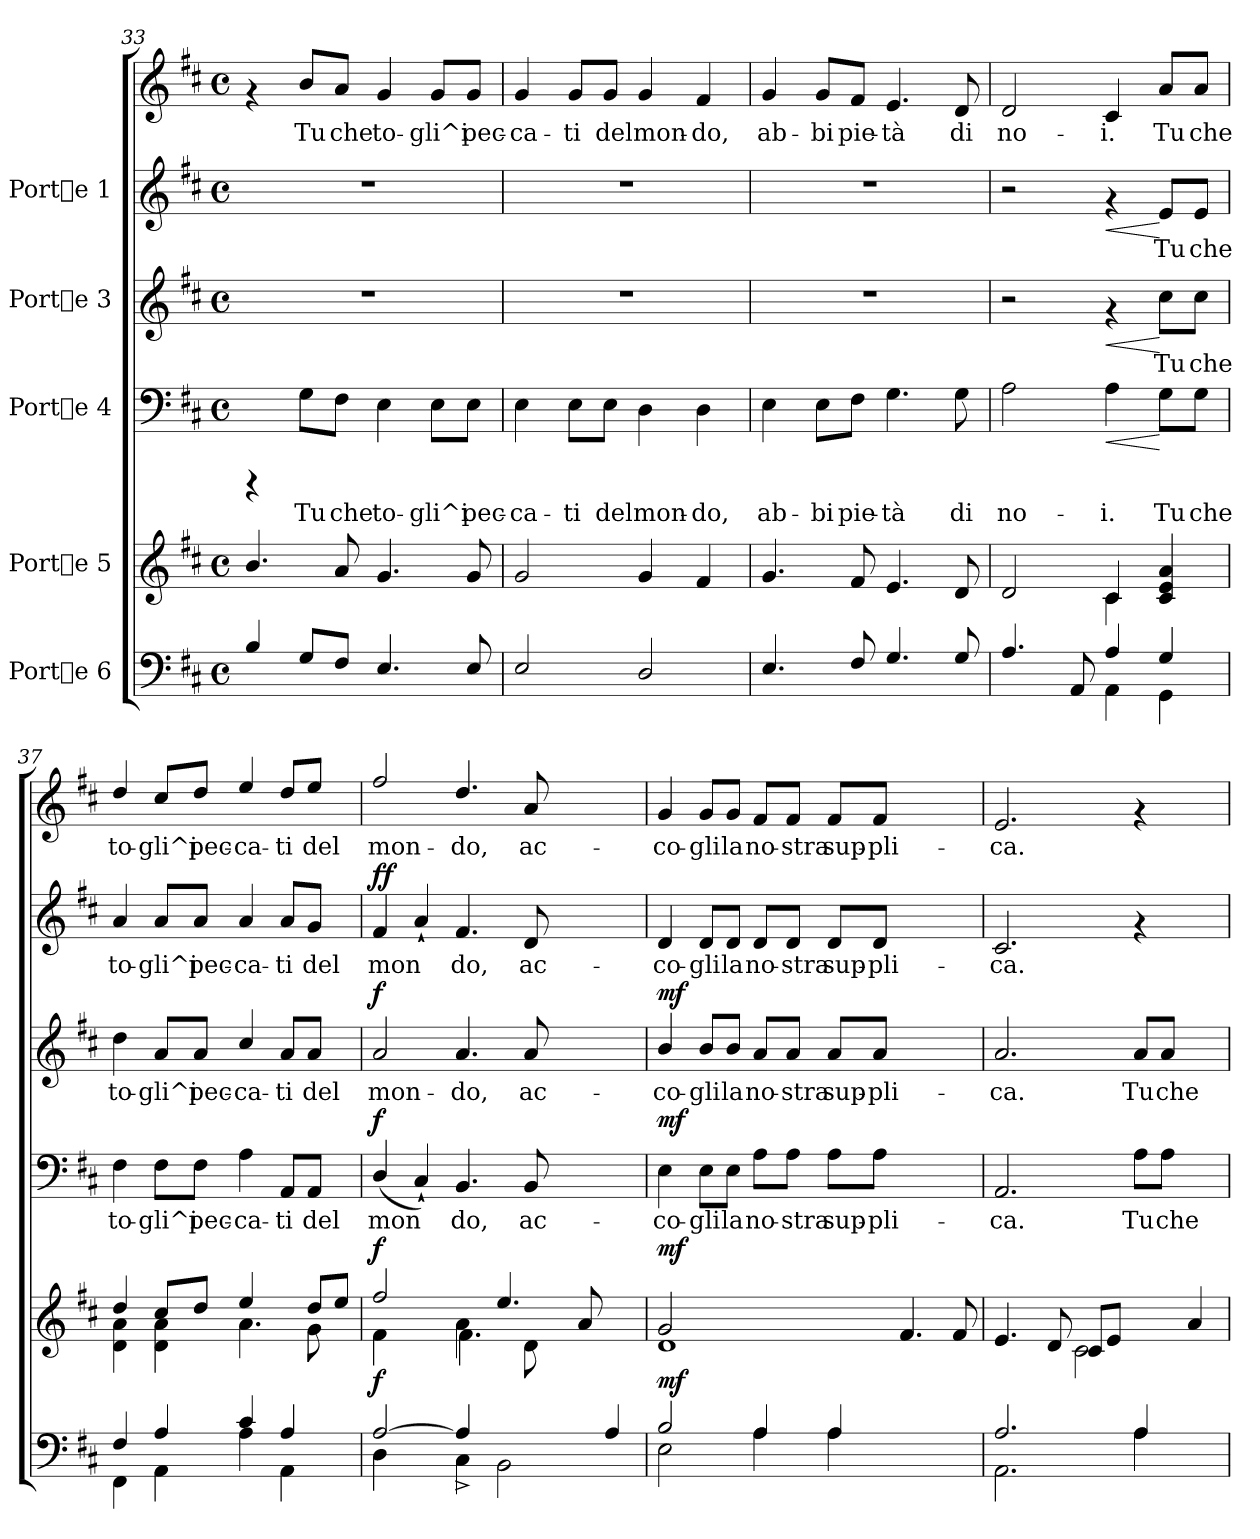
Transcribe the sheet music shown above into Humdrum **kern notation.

**kern	**dynam	**kern	**dynam	**kern	**text	**dynam	**kern	**text	**dynam	**kern	**text	**kern	**text	**dynam
*part5	*part5	*part4	*part4	*part3	*part3	*part3	*part2	*part2	*part2	*part1	*part1	*part1	*part1	*part1
*staff6	*staff6	*staff5	*staff5	*staff4	*staff4	*staff4	*staff3	*staff3	*staff3	*staff2	*staff2	*staff1	*staff1	*staff1/2
*I"Porte 6	*	*I"Porte 5	*	*I"Porte 4	*	*	*I"Porte 3	*	*	*I"Porte 1	*	*	*	*
*clefF4	*	*clefG2	*	*clefF4	*	*	*clefG2	*	*	*clefG2	*	*clefG2	*	*
*k[f#c#]	*	*k[f#c#]	*	*k[f#c#]	*	*	*k[f#c#]	*	*	*k[f#c#]	*	*k[f#c#]	*	*
*D:	*	*D:	*	*D:	*	*	*D:	*	*	*D:	*	*D:	*	*
*M4/4	*	*M4/4	*	*M4/4	*	*	*M4/4	*	*	*M4/4	*	*M4/4	*	*
*met(c)	*	*met(c)	*	*met(c)	*	*	*met(c)	*	*	*met(c)	*	*met(c)	*	*
=33	=33	=33	=33	=33	=33	=33	=33	=33	=33	=33	=33	=33	=33	=33
4B/	.	4.b/	.	4rCCC	.	.	1r	.	.	1r	.	4rf	.	.
!	!	!	!	!	!LO:LY:b	!	!	!	!	!	!	!	!LO:LY:b	!
8G/L	.	.	.	8G\L	Tu	.	.	.	.	.	.	8b/L	Tu	.
!	!	!	!	!	!LO:LY:b	!	!	!	!	!	!	!	!LO:LY:b	!
8F#/J	.	8a/	.	8F#\J	che	.	.	.	.	.	.	8a/J	che	.
!	!	!	!	!	!LO:LY:b	!	!	!	!	!	!	!	!LO:LY:b	!
4.E/	.	4.g/	.	4E\	to-	.	.	.	.	.	.	4g/	to-	.
!	!	!	!	!	!LO:LY:b	!	!	!	!	!	!	!	!LO:LY:b	!
.	.	.	.	8E\L	-gli^i	.	.	.	.	.	.	8g/L	-gli^i	.
!	!	!	!	!	!LO:LY:b	!	!	!	!	!	!	!	!LO:LY:b	!
8E/	.	8g/	.	8E\J	pec-	.	.	.	.	.	.	8g/J	pec-	.
=34	=34	=34	=34	=34	=34	=34	=34	=34	=34	=34	=34	=34	=34	=34
!	!	!	!	!	!LO:LY:b	!	!	!	!	!	!	!	!LO:LY:b	!
2E/	.	2g/	.	4E\	-ca-	.	1r	.	.	1r	.	4g/	-ca-	.
!	!	!	!	!	!LO:LY:b	!	!	!	!	!	!	!	!LO:LY:b	!
.	.	.	.	8E\L	-ti	.	.	.	.	.	.	8g/L	-ti	.
!	!	!	!	!	!LO:LY:b	!	!	!	!	!	!	!	!LO:LY:b	!
.	.	.	.	8E\J	del	.	.	.	.	.	.	8g/J	del	.
!	!	!	!	!	!LO:LY:b	!	!	!	!	!	!	!	!LO:LY:b	!
2D/	.	4g/	.	4D\	mon-	.	.	.	.	.	.	4g/	mon-	.
!	!	!	!	!	!LO:LY:b	!	!	!	!	!	!	!	!LO:LY:b	!
.	.	4f#/	.	4D\	-do,	.	.	.	.	.	.	4f#/	-do,	.
=35	=35	=35	=35	=35	=35	=35	=35	=35	=35	=35	=35	=35	=35	=35
!	!	!	!	!	!LO:LY:b	!	!	!	!	!	!	!	!LO:LY:b	!
4.E/	.	4.g/	.	4E\	ab-	.	1r	.	.	1r	.	4g/	ab-	.
!	!	!	!	!	!LO:LY:b	!	!	!	!	!	!	!	!LO:LY:b	!
.	.	.	.	8E\L	-bi	.	.	.	.	.	.	8g/L	-bi	.
!	!	!	!	!	!LO:LY:b	!	!	!	!	!	!	!	!LO:LY:b	!
8F#/	.	8f#/	.	8F#\J	pie-	.	.	.	.	.	.	8f#/J	pie-	.
!	!	!	!	!	!LO:LY:b	!	!	!	!	!	!	!	!LO:LY:b	!
4.G/	.	4.e/	.	4.G\	-tà	.	.	.	.	.	.	4.e/	-tà	.
!	!	!	!	!	!LO:LY:b	!	!	!	!	!	!	!	!LO:LY:b	!
8G/	.	8d/	.	8G\	di	.	.	.	.	.	.	8d/	di	.
!!LO:LB:g=z
=36	=36	=36	=36	=36	=36	=36	=36	=36	=36	=36	=36	=36	=36	=36
*^	*	*^	*	*	*	*	*	*	*	*	*	*	*	*
!	!	!	!	!	!	!	!LO:LY:b	!	!	!	!	!	!	!	!LO:LY:b	!
4.A/	2ryy	.	2d/	2ryy	.	2A\	no-	.	2r	.	.	2r	.	2d/	no-	.
8AA/	.	.	.	.	.	.	.	.	.	.	.	.	.	.	.	.
!	!	!	!	!	!	!	!LO:LY:b	!LO:HP:b	!	!	!LO:HP:b	!	!	!	!LO:LY:b	!LO:HP:b=2
!	!	!	!	!	!	!	!	!	!	!	!	!	!	!	!	!LO:HP:n=1:b
4A/	4AA\	.	4c#/	4c#\	.	4A\	-i.	<	4rf	.	<	4rf	.	4c#/	-i.	< <
!	!	!	!	!	!	!	!LO:LY:b	!	!	!LO:LY:b	!	!	!LO:LY:b	!	!LO:LY:b	!
4G/	4GG\	.	4a/ 4e/ 4c#/	4ryy	.	8G\L	Tu	[	8cc#\L	Tu	[	8e/L	Tu	8a/L	Tu	[
!	!	!	!	!	!	!	!LO:LY:b	!	!	!LO:LY:b	!	!	!LO:LY:b	!	!LO:LY:b	!
.	.	.	.	.	.	8G\J	che	.	8cc#\J	che	.	8e/J	che	8a/J	che	.
=37	=37	=37	=37	=37	=37	=37	=37	=37	=37	=37	=37	=37	=37	=37	=37	=37
!	!	!	!	!	!	!	!LO:LY:b	!	!	!LO:LY:b	!	!	!LO:LY:b	!	!LO:LY:b	!
4F#/	4FF#\	.	4dd/	4a\ 4d\	.	4F#\	to-	.	4dd\	to-	.	4a/	to-	4dd/	to-	.
!	!	!	!	!	!	!	!LO:LY:b	!	!	!LO:LY:b	!	!	!LO:LY:b	!	!LO:LY:b	!
4A/	4AA\	.	4a\ 4d\	8cc#/L	.	8F#\L	-gli^i	.	8a/L	-gli^i	.	8a/L	-gli^i	8cc#/L	-gli^i	.
!	!	!	!	!	!	!	!LO:LY:b	!	!	!LO:LY:b	!	!	!LO:LY:b	!	!LO:LY:b	!
.	.	.	.	8dd/J	.	8F#\J	pec-	.	8a/J	pec-	.	8a/J	pec-	8dd/J	pec-	.
!	!	!	!	!	!	!	!LO:LY:b	!	!	!LO:LY:b	!	!	!LO:LY:b	!	!LO:LY:b	!
4c#/	4A\	.	4.a\	4ee/	.	4A\	-ca-	.	4cc#/	-ca-	.	4a/	-ca-	4ee/	-ca-	.
!	!	!	!	!	!	!	!LO:LY:b	!	!	!LO:LY:b	!	!	!LO:LY:b	!	!LO:LY:b	!
4A/	4AA\	.	.	8ryy	.	8AA/L	-ti	.	8a/L	-ti	.	8a/L	-ti	8dd/L	-ti	.
!	!	!	!	!	!	!	!LO:LY:b	!	!	!LO:LY:b	!	!	!LO:LY:b	!	!LO:LY:b	!
.	.	.	8dd/L	8g\	.	8AA/J	del	.	8a/J	del	.	8g/J	del	8ee/J	del	.
8ryy	8ryy	.	8ee/J	8ryy	.	8ryy	.	.	8ryy	.	.	8ryy	.	8ryy	.	[
=38	=38	=38	=38	=38	=38	=38	=38	=38	=38	=38	=38	=38	=38	=38	=38	=38
!	!	!LO:DY:a	!	!	!LO:DY:a	!	!LO:LY:b	!LO:DY:a	!	!LO:LY:b	!LO:DY:a	!	!LO:LY:b	!	!LO:LY:b	!LO:DY:a=2
!	!	!	!	!	!	!	!	!	!	!	!	!	!	!	!	!LO:DY:n=1:a
[<2A/	4D\	f	2ff#/	4f#\	f	(>4D/	mon-	f	2a/	mon-	f	4f#/	-mon-	2ff#/	mon-	f f
!	!	!	!	!	!	!	!LO:LY:b	!	!	!	!	!	!LO:LY:b	!	!	!
.	4ryy	.	.	4ryy	.	4C#`</)	-	.	.	.	.	4a`</	-	.	.	.
!	!	!	!	!	!	!	!LO:LY:b	!	!	!LO:LY:b	!	!	!LO:LY:b	!	!LO:LY:b	!
4C#\	4A^</]	.	4a\	4.f#\	.	4.BB/	do,	.	4.a/	-do,	.	4.f#/	do,	4.dd/	-do,	.
2BB\	2.ryy	.	4.ee/	.	.	.	.	.	.	.	.	.	.	.	.	.
!	!	!	!	!	!	!	!LO:LY:b	!	!	!LO:LY:b	!	!	!LO:LY:b	!	!LO:LY:b	!
.	.	.	.	8d\	.	8BB/	ac-	.	8a/	ac-	.	8d/	ac-	8a/	ac-	.
.	.	.	.	4ryy	.	2ryy	.	.	2ryy	.	.	2ryy	.	2ryy	.	.
.	.	.	8a/	.	.	.	.	.	.	.	.	.	.	.	.	.
4A/	.	.	4ryy	4ryy	.	.	.	.	.	.	.	.	.	.	.	.
=39	=39	=39	=39	=39	=39	=39	=39	=39	=39	=39	=39	=39	=39	=39	=39	=39
!	!	!LO:DY:a	!	!	!LO:DY:a	!	!LO:LY:b	!LO:DY:a	!	!LO:LY:b	!LO:DY:a	!	!LO:LY:b	!	!LO:LY:b	!LO:DY:a=2
!	!	!	!	!	!	!	!	!	!	!	!	!	!	!	!	!LO:DY:n=1:a
2B/	2E\	mf	1d	2g/	mf	4E\	-co-	mf	4b/	-co-	mf	4d/	-co-	4g/	-co-	mf mf
!	!	!	!	!	!	!	!LO:LY:b	!	!	!LO:LY:b	!	!	!LO:LY:b	!	!LO:LY:b	!
.	.	.	.	.	.	8E\L	-gli	.	8b/L	-gli	.	8d/L	-gli	8g/L	-gli	.
!	!	!	!	!	!	!	!LO:LY:b	!	!	!LO:LY:b	!	!	!LO:LY:b	!	!LO:LY:b	!
.	.	.	.	.	.	8E\J	la	.	8b/J	la	.	8d/J	la	8g/J	la	.
!	!	!	!	!	!	!	!LO:LY:b	!	!	!LO:LY:b	!	!	!LO:LY:b	!	!LO:LY:b	!
4A/	4A\	.	.	1ryy	.	8A\L	no-	.	8a/L	no-	.	8d/L	no-	8f#/L	no-	.
!	!	!	!	!	!	!	!LO:LY:b	!	!	!LO:LY:b	!	!	!LO:LY:b	!	!LO:LY:b	!
.	.	.	.	.	.	8A\J	-stra	.	8a/J	-stra	.	8d/J	-stra	8f#/J	-stra	.
!	!	!	!	!	!	!	!LO:LY:b	!	!	!LO:LY:b	!	!	!LO:LY:b	!	!LO:LY:b	!
4A/	4A\	.	.	.	.	8A\L	sup-	.	8a/L	sup-	.	8d/L	sup-	8f#/L	sup-	.
!	!	!	!	!	!	!	!LO:LY:b	!	!	!LO:LY:b	!	!	!LO:LY:b	!	!LO:LY:b	!
.	.	.	.	.	.	8A\J	-pli-	.	8a/J	-pli-	.	8d/J	-pli-	8f#/J	-pli-	.
2ryy	2ryy	.	4.f#/	.	.	2ryy	.	.	2ryy	.	.	2ryy	.	2ryy	.	.
.	.	.	8f#/	.	.	.	.	.	.	.	.	.	.	.	.	.
=40	=40	=40	=40	=40	=40	=40	=40	=40	=40	=40	=40	=40	=40	=40	=40	=40
!	!	!	!	!	!	!	!LO:LY:b	!	!	!LO:LY:b	!	!	!LO:LY:b	!	!LO:LY:b	!
2.A/	2.AA\	.	4.e/	2ryy	.	2.AA/	-ca.	.	2.a/	-ca.	.	2.c#/	ca.	2.e/	-ca.	.
.	.	.	8d/	.	.	.	.	.	.	.	.	.	.	.	.	.
.	.	.	2c#\	8c#/L	.	.	.	.	.	.	.	.	.	.	.	.
.	.	.	.	8e/J	.	.	.	.	.	.	.	.	.	.	.	.
!	!	!	!	!	!	!	!LO:LY:b	!	!	!LO:LY:b	!	!	!	!	!	!
4A/	4A\	.	.	2ryy	.	8A\L	Tu	.	8a/L	Tu	.	4rf	.	4rf	.	.
!	!	!	!	!	!	!	!LO:LY:b	!	!	!LO:LY:b	!	!	!	!	!	!
.	.	.	.	.	.	8A\J	che	.	8a/J	che	.	.	.	.	.	.
4ryy	4ryy	.	4a/	.	.	4ryy	.	.	4ryy	.	.	4ryy	.	4ryy	.	.
*v	*v	*	*	*	*	*	*	*	*	*	*	*	*	*	*	*
*	*	*v	*v	*	*	*	*	*	*	*	*	*	*	*	*
=	=	=	=	=	=	=	=	=	=	=	=	=	=	=
*-	*-	*-	*-	*-	*-	*-	*-	*-	*-	*-	*-	*-	*-	*-
